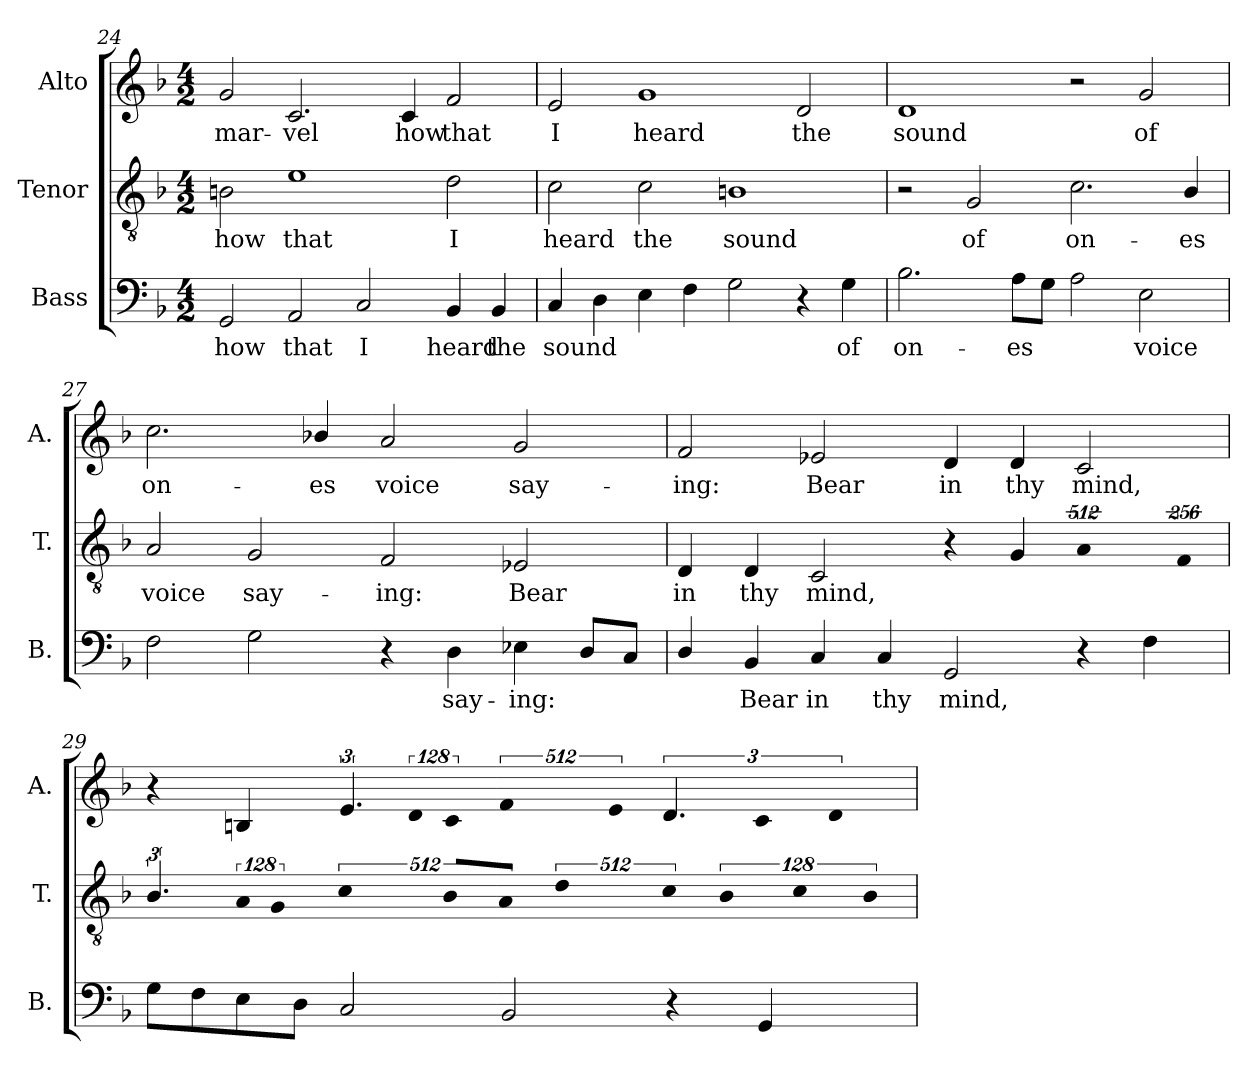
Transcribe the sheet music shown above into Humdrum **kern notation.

**kern	**text	**kern	**text	**kern	**text
*part3	*part3	*part2	*part2	*part1	*part1
*staff3	*staff3	*staff2	*staff2	*staff1	*staff1
*I"Bass	*	*I"Tenor	*	*I"Alto	*
*I'B.	*	*I'T.	*	*I'A.	*
*clefF4	*	*clefGv2	*	*clefG2	*
*	*	*ITrd7c12	*	*	*
*k[b-]	*	*k[b-]	*	*k[b-]	*
*F:	*	*F:	*	*F:	*
*M4/2	*	*M4/2	*	*M4/2	*
=24	=24	=24	=24	=24	=24
!	!LO:LY:b:color=#000000	!	!	!	!
!	!	!	!LO:LY:b:color=#000000	!	!
!	!	!	!	!	!LO:LY:b:color=#000000
2GGi/	how	2BBni\	how	2gi/	mar-
!	!LO:LY:b:color=#000000	!	!	!	!
!	!	!	!LO:LY:b:color=#000000	!	!
!	!	!	!	!	!LO:LY:b:color=#000000
2AAi/	that	1Ei	that	2.ci/	-vel
!	!LO:LY:b:color=#000000	!	!	!	!
2Ci/	I	.	.	.	.
!	!	!	!	!	!LO:LY:b:color=#000000
.	.	.	.	4ci/	how
!	!LO:LY:b:color=#000000	!	!	!	!
!	!	!	!LO:LY:b:color=#000000	!	!
!	!	!	!	!	!LO:LY:b:color=#000000
4BB-i/	heard	2Di\	I	2fi/	that
!	!LO:LY:b:color=#000000	!	!	!	!
4BB-i/	the	.	.	.	.
=25	=25	=25	=25	=25	=25
!	!LO:LY:b:color=#000000	!	!	!	!
!	!	!	!LO:LY:b:color=#000000	!	!
!	!	!	!	!	!LO:LY:b:color=#000000
4Ci/	sound	2Ci\	heard	2ei/	I
4Di\	.	.	.	.	.
!	!	!	!LO:LY:b:color=#000000	!	!
!	!	!	!	!	!LO:LY:b:color=#000000
4Ei\	.	2Ci\	the	1gi	heard
4Fi\	.	.	.	.	.
!	!	!	!LO:LY:b:color=#000000	!	!
2Gi\	.	1BBni	sound	.	.
!	!	!	!	!	!LO:LY:b:color=#000000
4r	.	.	.	2di/	the
!	!LO:LY:b:color=#000000	!	!	!	!
4Gi\	of	.	.	.	.
=26	=26	=26	=26	=26	=26
!	!LO:LY:b:color=#000000	!	!	!	!
!	!	!	!	!	!LO:LY:b:color=#000000
2.B-i\	on-	2r	.	1di	sound
!	!	!	!LO:LY:b:color=#000000	!	!
.	.	2GGi/	of	.	.
!	!LO:LY:b:color=#000000	!	!	!	!
8Ai\L	-es	.	.	.	.
8Gi\J	.	.	.	.	.
!	!	!	!LO:LY:b:color=#000000	!	!
2Ai\	.	2.Ci\	on-	2r	.
!	!LO:LY:b:color=#000000	!	!	!	!
!	!	!	!	!	!LO:LY:b:color=#000000
2Ei\	voice	.	.	2gi/	of
!	!	!	!LO:LY:b:color=#000000	!	!
.	.	4BB-i/	-es	.	.
=27	=27	=27	=27	=27	=27
!	!	!	!LO:LY:b:color=#000000	!	!
!	!	!	!	!	!LO:LY:b:color=#000000
2Fi\	.	2AAi/	voice	2.cci\	on-
!	!	!	!LO:LY:b:color=#000000	!	!
2Gi\	.	2GGi/	say-	.	.
!	!	!	!	!	!LO:LY:b:color=#000000
.	.	.	.	4b-Xi/	-es
!	!	!	!LO:LY:b:color=#000000	!	!
!	!	!	!	!	!LO:LY:b:color=#000000
4r	.	2FFi/	-ing:	2ai/	voice
!	!LO:LY:b:color=#000000	!	!	!	!
4Di\	say-	.	.	.	.
!	!LO:LY:b:color=#000000	!	!	!	!
!	!	!	!LO:LY:b:color=#000000	!	!
!	!	!	!	!	!LO:LY:b:color=#000000
4E-Xi\	-ing:	2EE-Xi/	Bear	2gi/	say-
8Di/L	.	.	.	.	.
8Ci/J	.	.	.	.	.
!!LO:LB:g=z
=28	=28	=28	=28	=28	=28
!	!	!	!LO:LY:b:color=#000000	!	!
!	!	!	!	!	!LO:LY:b:color=#000000
4Di/	.	4DDi/	in	2fi/	-ing:
!	!LO:LY:b:color=#000000	!	!	!	!
!	!	!	!LO:LY:b:color=#000000	!	!
4BB-i/	Bear	4DDi/	thy	.	.
!	!LO:LY:b:color=#000000	!	!	!	!
!	!	!	!LO:LY:b:color=#000000	!	!
!	!	!	!	!	!LO:LY:b:color=#000000
4Ci/	in	2CCi/	mind,	2e-Xi/	Bear
!	!LO:LY:b:color=#000000	!	!	!	!
4Ci/	thy	.	.	.	.
!	!LO:LY:b:color=#000000	!	!	!	!
!	!	!	!	!	!LO:LY:b:color=#000000
2GGi/	mind,	4r	.	4di/	in
!	!	!	!	!	!LO:LY:b:color=#000000
.	.	4GGi/	.	4di/	thy
!	!	!LO:N:vis=2	!	!	!
!	!	!	!	!	!LO:LY:b:color=#000000
4r	.	1024%341AAi/	.	2ci/	mind,
4Fi\	.	.	.	.	.
!	!	!LO:N:vis=4	!	!	!
.	.	1024%171FFi/	.	.	.
=29	=29	=29	=29	=29	=29
8Gi\L	.	6.BB-i/	.	4r	.
8Fi\	.	.	.	.	.
!	!	!LO:N:vis=8	!	!	!
8Ei\	.	1024%85AAi/	.	4Bni/	.
!	!	!LO:N:vis=4	!	!	!
.	.	1024%171GGi/	.	.	.
8Di\J	.	.	.	.	.
!	!	!LO:N:vis=2	!	!	!
2Ci/	.	1024%341Ci\	.	6.ei/	.
!	!	!	!	!LO:N:vis=8	!
.	.	.	.	1024%85di/	.
!	!	!LO:N:vis=8	!	!LO:N:vis=4	!
.	.	1024%85BB-i/L	.	1024%171ci/	.
!	!	!LO:N:vis=8	!	!	!
.	.	512%43AAi/J	.	.	.
!	!	!LO:N:vis=2	!	!LO:N:vis=2	!
2BB-i/	.	1024%341Di\	.	1024%341fi/	.
!	!	!LO:N:vis=4	!	!LO:N:vis=4	!
.	.	1024%171Ci\	.	1024%171ei/	.
!	!	!LO:N:vis=4	!	!	!
4r	.	512%85BB-i\	.	6.di/	.
!	!	!LO:N:vis=4	!	!	!
.	.	1024%171Ci\	.	.	.
!	!	!	!	!LO:N:vis=8	!
4GGi/	.	.	.	1024%85ci/	.
!	!	!LO:N:vis=4	!	!LO:N:vis=4	!
.	.	1024%171BB-i\	.	1024%171di/	.
=	=	=	=	=	=
*-	*-	*-	*-	*-	*-
